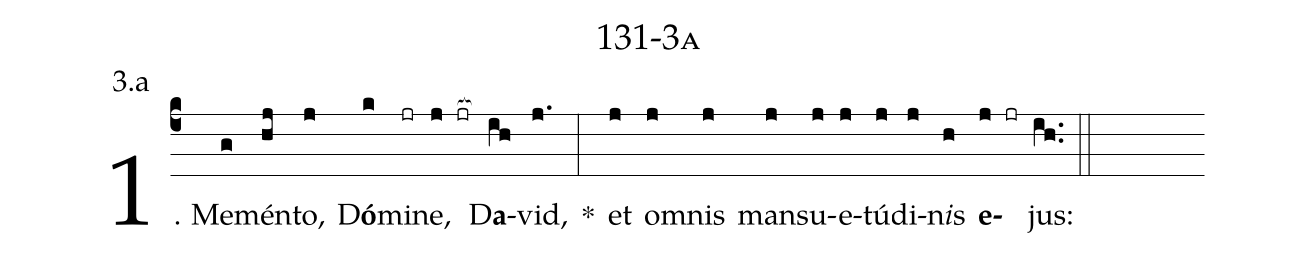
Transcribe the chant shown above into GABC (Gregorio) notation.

name: 131-3a;
annotation: 3.a;
%%
(c4)1. Me(g)mén(hj)to,(j) D<b>ó</b>(k)mi(jr)ne,(j jr[ocb:1{]) D<b>a</b>(ih[ocb:0}])vid,(j.) *(:) et(j) om(j)nis(j) man(j)su(j)e(j)tú(j)di(j)n<i>i</i>s(h) <b>e</b>(j jr)jus:(ih..) (::)
